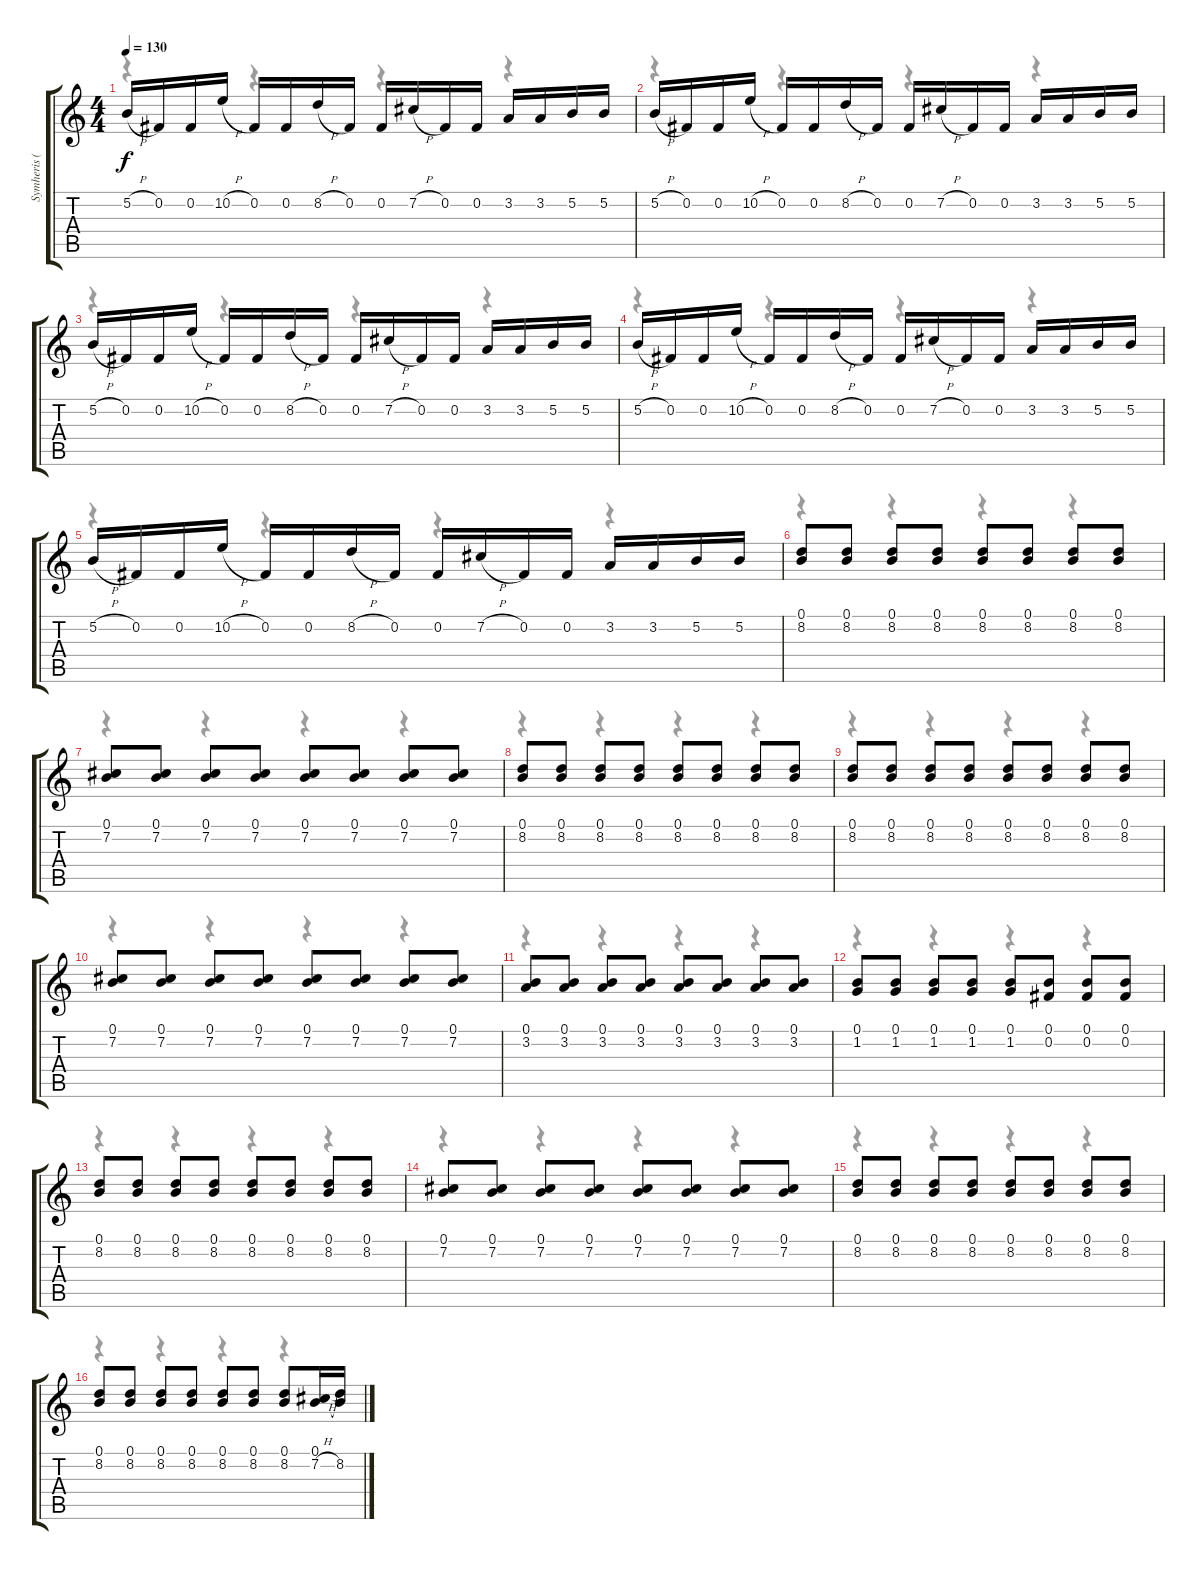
\track ("Symheris (Lead)" "Symheris (") {instrument distortionguitar}
\staff {score tabs}
\tuning (B3 Gb3 D3 A2 E2 B1) {hide}
\voice
\ts (4 4)
\tempo 130
\clef g2
\ks c
5.2{h}.16{dy f} 0.2.16 0.2.16 10.2{h}.16 0.2.16 0.2.16 8.2{h}.16 0.2.16 0.2.16 7.2{h}.16 0.2.16 0.2.16 3.2.16 3.2.16 5.2.16 5.2.16 |
5.2{h}.16 0.2.16 0.2.16 10.2{h}.16 0.2.16 0.2.16 8.2{h}.16 0.2.16 0.2.16 7.2{h}.16 0.2.16 0.2.16 3.2.16 3.2.16 5.2.16 5.2.16 |
5.2{h}.16 0.2.16 0.2.16 10.2{h}.16 0.2.16 0.2.16 8.2{h}.16 0.2.16 0.2.16 7.2{h}.16 0.2.16 0.2.16 3.2.16 3.2.16 5.2.16 5.2.16 |
5.2{h}.16 0.2.16 0.2.16 10.2{h}.16 0.2.16 0.2.16 8.2{h}.16 0.2.16 0.2.16 7.2{h}.16 0.2.16 0.2.16 3.2.16 3.2.16 5.2.16 5.2.16 |
5.2{h}.16 0.2.16 0.2.16 10.2{h}.16 0.2.16 0.2.16 8.2{h}.16 0.2.16 0.2.16 7.2{h}.16 0.2.16 0.2.16 3.2.16 3.2.16 5.2.16 5.2.16 |
(0.1 8.2).8 (0.1 8.2).8 (0.1 8.2).8 (0.1 8.2).8 (0.1 8.2).8 (0.1 8.2).8 (0.1 8.2).8 (0.1 8.2).8 |
(0.1 7.2).8 (0.1 7.2).8 (0.1 7.2).8 (0.1 7.2).8 (0.1 7.2).8 (0.1 7.2).8 (0.1 7.2).8 (0.1 7.2).8 |
(0.1 8.2).8 (0.1 8.2).8 (0.1 8.2).8 (0.1 8.2).8 (0.1 8.2).8 (0.1 8.2).8 (0.1 8.2).8 (0.1 8.2).8 |
(0.1 8.2).8 (0.1 8.2).8 (0.1 8.2).8 (0.1 8.2).8 (0.1 8.2).8 (0.1 8.2).8 (0.1 8.2).8 (0.1 8.2).8 |
(0.1 7.2).8 (0.1 7.2).8 (0.1 7.2).8 (0.1 7.2).8 (0.1 7.2).8 (0.1 7.2).8 (0.1 7.2).8 (0.1 7.2).8 |
(0.1 3.2).8 (0.1 3.2).8 (0.1 3.2).8 (0.1 3.2).8 (0.1 3.2).8 (0.1 3.2).8 (0.1 3.2).8 (0.1 3.2).8 |
(0.1 1.2).8 (0.1 1.2).8 (0.1 1.2).8 (0.1 1.2).8 (0.1 1.2).8 (0.1 0.2).8 (0.1 0.2).8 (0.1 0.2).8 |
(0.1 8.2).8 (0.1 8.2).8 (0.1 8.2).8 (0.1 8.2).8 (0.1 8.2).8 (0.1 8.2).8 (0.1 8.2).8 (0.1 8.2).8 |
(0.1 7.2).8 (0.1 7.2).8 (0.1 7.2).8 (0.1 7.2).8 (0.1 7.2).8 (0.1 7.2).8 (0.1 7.2).8 (0.1 7.2).8 |
(0.1 8.2).8 (0.1 8.2).8 (0.1 8.2).8 (0.1 8.2).8 (0.1 8.2).8 (0.1 8.2).8 (0.1 8.2).8 (0.1 8.2).8 |
(0.1 8.2).8 (0.1 8.2).8 (0.1 8.2).8 (0.1 8.2).8 (0.1 8.2).8 (0.1 8.2).8 (0.1 8.2).8 (0.1 7.2{h}).16 (0.1{t} 8.2).16
\voice
\clef g2
\ottava regular
\simile none
\ks c
r.4{dy f} r.4 r.4 r.4 |
r.4 r.4 r.4 r.4 |
r.4 r.4 r.4 r.4 |
r.4 r.4 r.4 r.4 |
r.4 r.4 r.4 r.4 |
r.4 r.4 r.4 r.4 |
r.4 r.4 r.4 r.4 |
r.4 r.4 r.4 r.4 |
r.4 r.4 r.4 r.4 |
r.4 r.4 r.4 r.4 |
r.4 r.4 r.4 r.4 |
r.4 r.4 r.4 r.4 |
r.4 r.4 r.4 r.4 |
r.4 r.4 r.4 r.4 |
r.4 r.4 r.4 r.4 |
r.4 r.4 r.4 r.4
